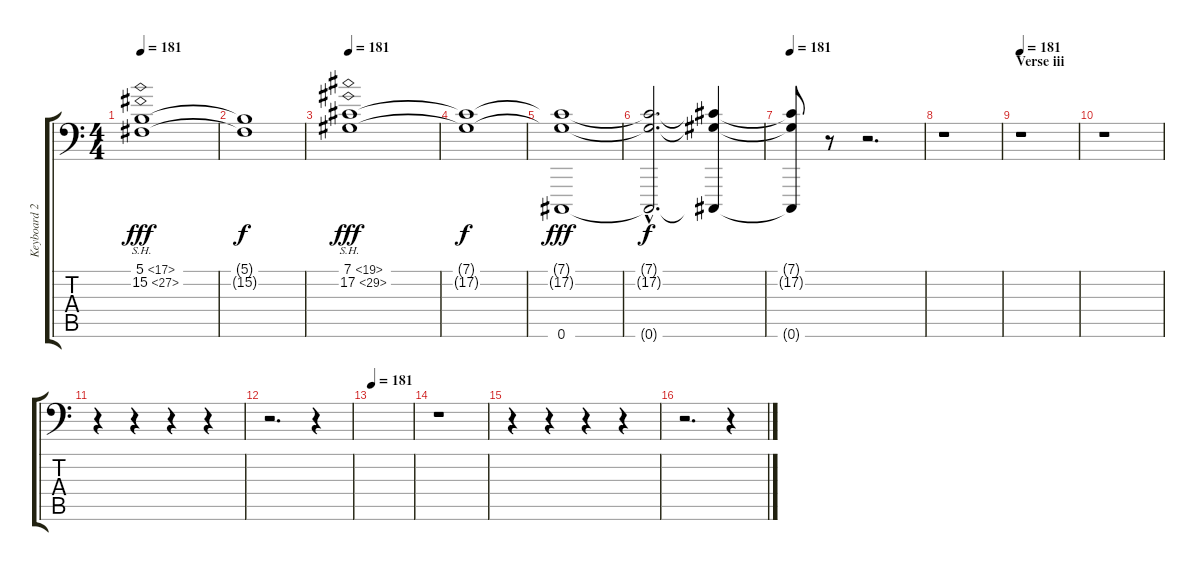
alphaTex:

\track ("Keyboard 2" "Keyboard 2") {instrument stringensemble1}
\staff {score tabs}
\tuning (Db3 Ab2 E2 B1 Gb1 Db1) {hide}
\ts (4 4)
\tempo 181
\clef f4
\ks c
(5.1{sh 12} 15.2{sh 12}).1{dy fff} |
(5.1{t} 15.2{t}).1{dy f} |
\tempo 181
(7.1{sh 12} 17.2{sh 12}).1{dy fff} |
(7.1{t} 17.2{t}).1{dy f} |
(7.1{t} 17.2{t} 0.6).1{dy fff} |
(7.1{hac t} 17.2{hac t} 0.6{hac t}).2{d dy f} (7.1{t} 17.2{t} 0.6{t}).4 |
\tempo 181
(7.1{t} 17.2{t} 0.6{t}).8 r.8 r.2{d} |
r.1 |
\section ("" "Verse iii")
\tempo 181
r.1 |
r.1 |
r.4 r.4 r.4 r.4 |
r.2{d} r.4 |
\tempo 181
|
r.1 |
r.4 r.4 r.4 r.4 |
r.2{d} r.4
